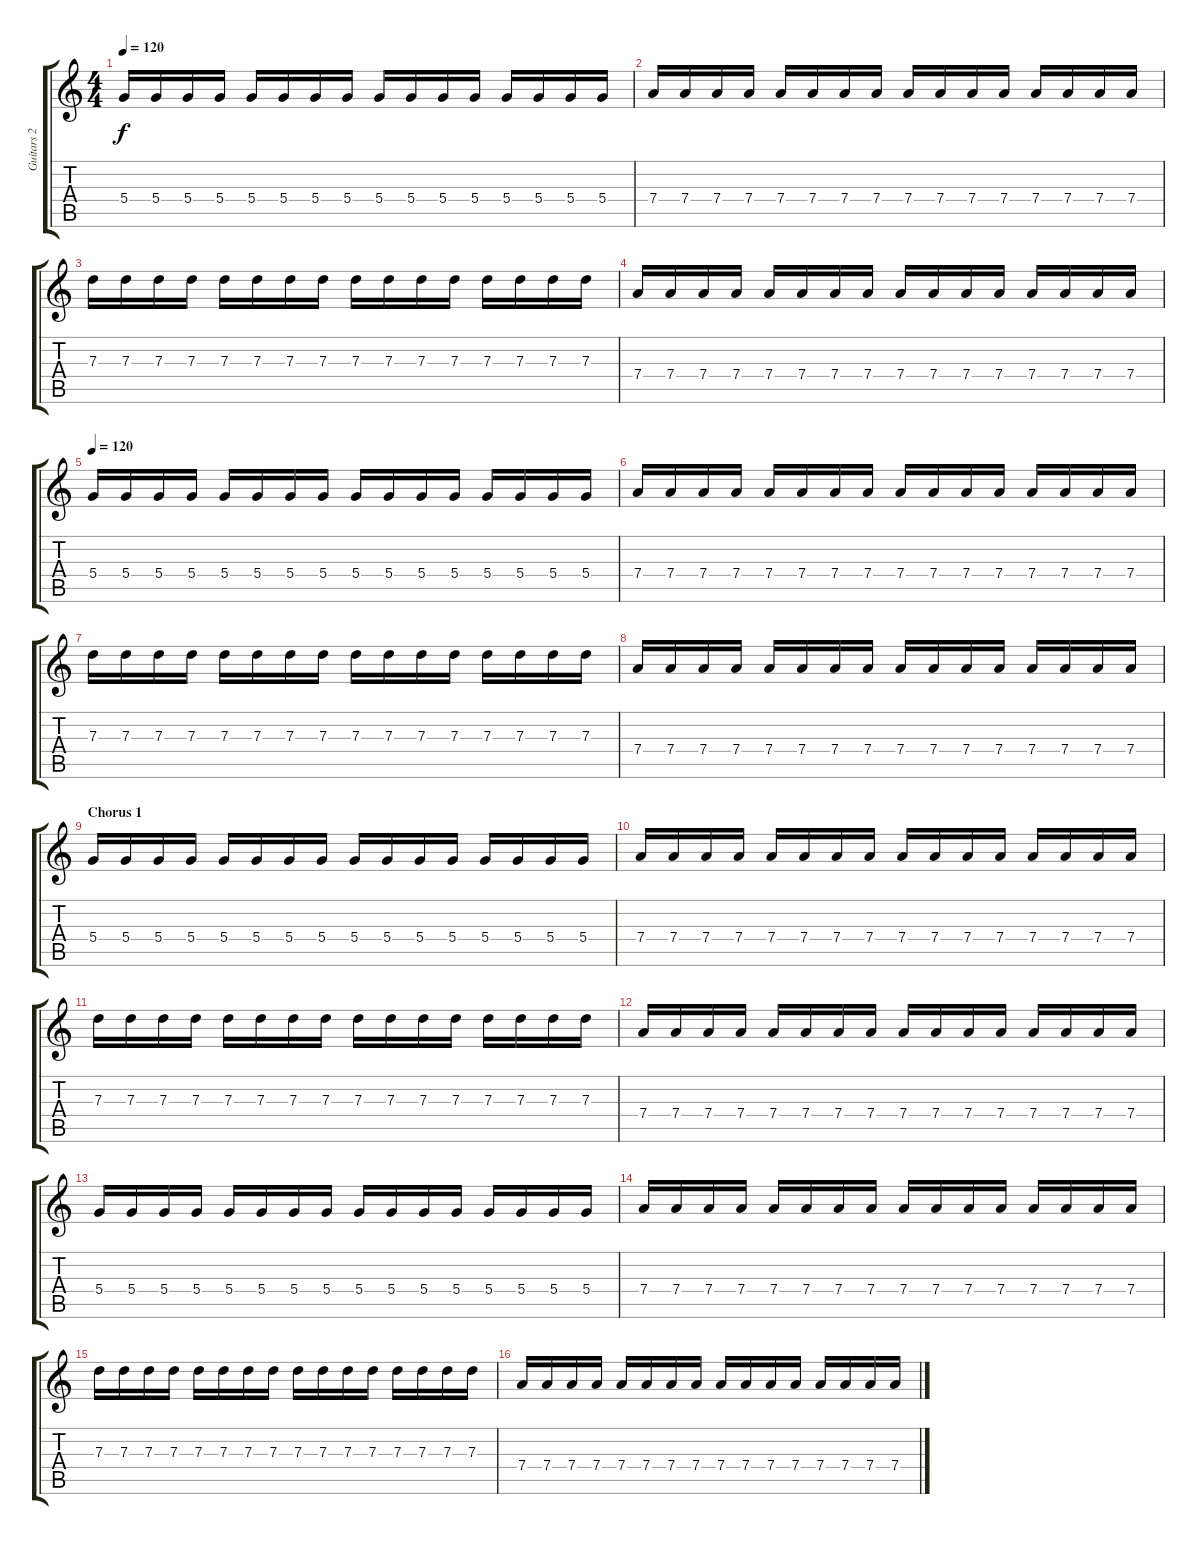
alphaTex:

\track ("Guitars 2" "Guitars 2") {instrument electricguitarmuted}
\staff {score tabs}
\tuning (E4 B3 G3 D3 A2 E2) {hide}
\ts (4 4)
\tempo 120
\clef g2
\ks c
5.4.16{dy f} 5.4.16 5.4.16 5.4.16 5.4.16 5.4.16 5.4.16 5.4.16 5.4.16 5.4.16 5.4.16 5.4.16 5.4.16 5.4.16 5.4.16 5.4.16 |
7.4.16 7.4.16 7.4.16 7.4.16 7.4.16 7.4.16 7.4.16 7.4.16 7.4.16 7.4.16 7.4.16 7.4.16 7.4.16 7.4.16 7.4.16 7.4.16 |
7.3.16 7.3.16 7.3.16 7.3.16 7.3.16 7.3.16 7.3.16 7.3.16 7.3.16 7.3.16 7.3.16 7.3.16 7.3.16 7.3.16 7.3.16 7.3.16 |
7.4.16 7.4.16 7.4.16 7.4.16 7.4.16 7.4.16 7.4.16 7.4.16 7.4.16 7.4.16 7.4.16 7.4.16 7.4.16 7.4.16 7.4.16 7.4.16 |
\tempo 120
5.4.16 5.4.16 5.4.16 5.4.16 5.4.16 5.4.16 5.4.16 5.4.16 5.4.16 5.4.16 5.4.16 5.4.16 5.4.16 5.4.16 5.4.16 5.4.16 |
7.4.16 7.4.16 7.4.16 7.4.16 7.4.16 7.4.16 7.4.16 7.4.16 7.4.16 7.4.16 7.4.16 7.4.16 7.4.16 7.4.16 7.4.16 7.4.16 |
7.3.16 7.3.16 7.3.16 7.3.16 7.3.16 7.3.16 7.3.16 7.3.16 7.3.16 7.3.16 7.3.16 7.3.16 7.3.16 7.3.16 7.3.16 7.3.16 |
7.4.16 7.4.16 7.4.16 7.4.16 7.4.16 7.4.16 7.4.16 7.4.16 7.4.16 7.4.16 7.4.16 7.4.16 7.4.16 7.4.16 7.4.16 7.4.16 |
\section ("" "Chorus 1")
5.4.16{instrument overdrivenguitar} 5.4.16 5.4.16 5.4.16 5.4.16 5.4.16 5.4.16 5.4.16 5.4.16 5.4.16 5.4.16 5.4.16 5.4.16 5.4.16 5.4.16 5.4.16 |
7.4.16 7.4.16 7.4.16 7.4.16 7.4.16 7.4.16 7.4.16 7.4.16 7.4.16 7.4.16 7.4.16 7.4.16 7.4.16 7.4.16 7.4.16 7.4.16 |
7.3.16 7.3.16 7.3.16 7.3.16 7.3.16 7.3.16 7.3.16 7.3.16 7.3.16 7.3.16 7.3.16 7.3.16 7.3.16 7.3.16 7.3.16 7.3.16 |
7.4.16 7.4.16 7.4.16 7.4.16 7.4.16 7.4.16 7.4.16 7.4.16 7.4.16 7.4.16 7.4.16 7.4.16 7.4.16 7.4.16 7.4.16 7.4.16 |
5.4.16{instrument overdrivenguitar} 5.4.16 5.4.16 5.4.16 5.4.16 5.4.16 5.4.16 5.4.16 5.4.16 5.4.16 5.4.16 5.4.16 5.4.16 5.4.16 5.4.16 5.4.16 |
7.4.16 7.4.16 7.4.16 7.4.16 7.4.16 7.4.16 7.4.16 7.4.16 7.4.16 7.4.16 7.4.16 7.4.16 7.4.16 7.4.16 7.4.16 7.4.16 |
7.3.16 7.3.16 7.3.16 7.3.16 7.3.16 7.3.16 7.3.16 7.3.16 7.3.16 7.3.16 7.3.16 7.3.16 7.3.16 7.3.16 7.3.16 7.3.16 |
7.4.16 7.4.16 7.4.16 7.4.16 7.4.16 7.4.16 7.4.16 7.4.16 7.4.16 7.4.16 7.4.16 7.4.16 7.4.16 7.4.16 7.4.16 7.4.16
